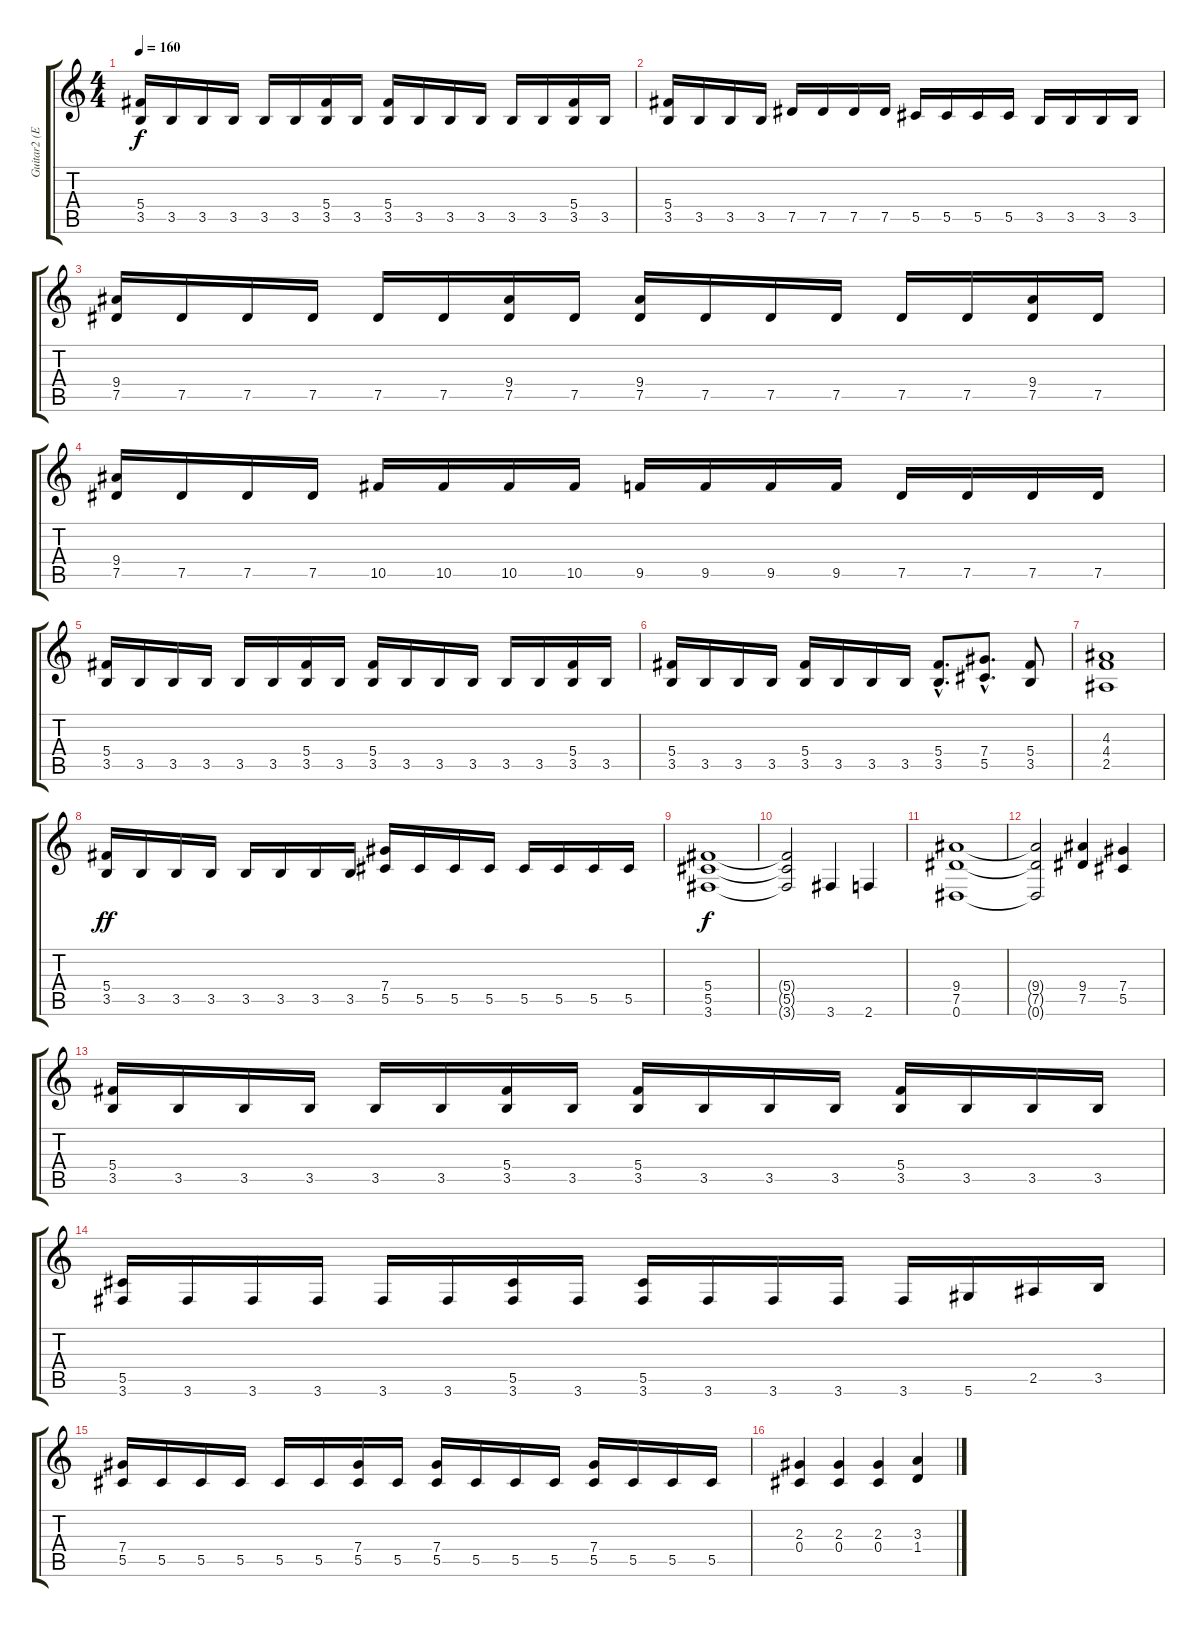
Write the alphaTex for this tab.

\track ("Guitar2 (Eb-tuning)" "Guitar2 (E") {instrument overdrivenguitar}
\staff {score tabs}
\tuning (Eb4 Bb3 Gb3 Db3 Ab2 Eb2) {hide}
\ts (4 4)
\tempo 160
\clef g2
\ks c
(5.4 3.5).16{dy f} 3.5.16 3.5.16 3.5.16 3.5.16 3.5.16 (5.4 3.5).16 3.5.16 (5.4 3.5).16 3.5.16 3.5.16 3.5.16 3.5.16 3.5.16 (5.4 3.5).16 3.5.16 |
(5.4 3.5).16 3.5.16 3.5.16 3.5.16 7.5.16 7.5.16 7.5.16 7.5.16 5.5.16 5.5.16 5.5.16 5.5.16 3.5.16 3.5.16 3.5.16 3.5.16 |
(9.4 7.5).16 7.5.16 7.5.16 7.5.16 7.5.16 7.5.16 (9.4 7.5).16 7.5.16 (9.4 7.5).16 7.5.16 7.5.16 7.5.16 7.5.16 7.5.16 (9.4 7.5).16 7.5.16 |
(9.4 7.5).16 7.5.16 7.5.16 7.5.16 10.5.16 10.5.16 10.5.16 10.5.16 9.5.16 9.5.16 9.5.16 9.5.16 7.5.16 7.5.16 7.5.16 7.5.16 |
(5.4 3.5).16 3.5.16 3.5.16 3.5.16 3.5.16 3.5.16 (5.4 3.5).16 3.5.16 (5.4 3.5).16 3.5.16 3.5.16 3.5.16 3.5.16 3.5.16 (5.4 3.5).16 3.5.16 |
(5.4 3.5).16 3.5.16 3.5.16 3.5.16 (5.4 3.5).16 3.5.16 3.5.16 3.5.16 (5.4{hac} 3.5{hac}).8{d} (7.4{hac} 5.5{hac}).8{d} (5.4 3.5).8 |
(4.3 4.4 2.5).1 |
(5.4 3.5).16{dy ff} 3.5.16 3.5.16 3.5.16 3.5.16 3.5.16 3.5.16 3.5.16 (7.4 5.5).16 5.5.16 5.5.16 5.5.16 5.5.16 5.5.16 5.5.16 5.5.16 |
(5.4 5.5 3.6).1{dy f} |
(5.4{t} 5.5{t} 3.6{t}).2 3.6.4 2.6.4 |
(9.4 7.5 0.6).1 |
(9.4{t} 7.5{t} 0.6{t}).2 (9.4 7.5).4 (7.4 5.5).4 |
(5.4 3.5).16 3.5.16 3.5.16 3.5.16 3.5.16 3.5.16 (5.4 3.5).16 3.5.16 (5.4 3.5).16 3.5.16 3.5.16 3.5.16 (5.4 3.5).16 3.5.16 3.5.16 3.5.16 |
(5.5 3.6).16 3.6.16 3.6.16 3.6.16 3.6.16 3.6.16 (5.5 3.6).16 3.6.16 (5.5 3.6).16 3.6.16 3.6.16 3.6.16 3.6.16 5.6.16 2.5.16 3.5.16 |
(7.4 5.5).16 5.5.16 5.5.16 5.5.16 5.5.16 5.5.16 (7.4 5.5).16 5.5.16 (7.4 5.5).16 5.5.16 5.5.16 5.5.16 (7.4 5.5).16 5.5.16 5.5.16 5.5.16 |
(2.3 0.4).4 (2.3 0.4).4 (2.3 0.4).4 (3.3 1.4).4
